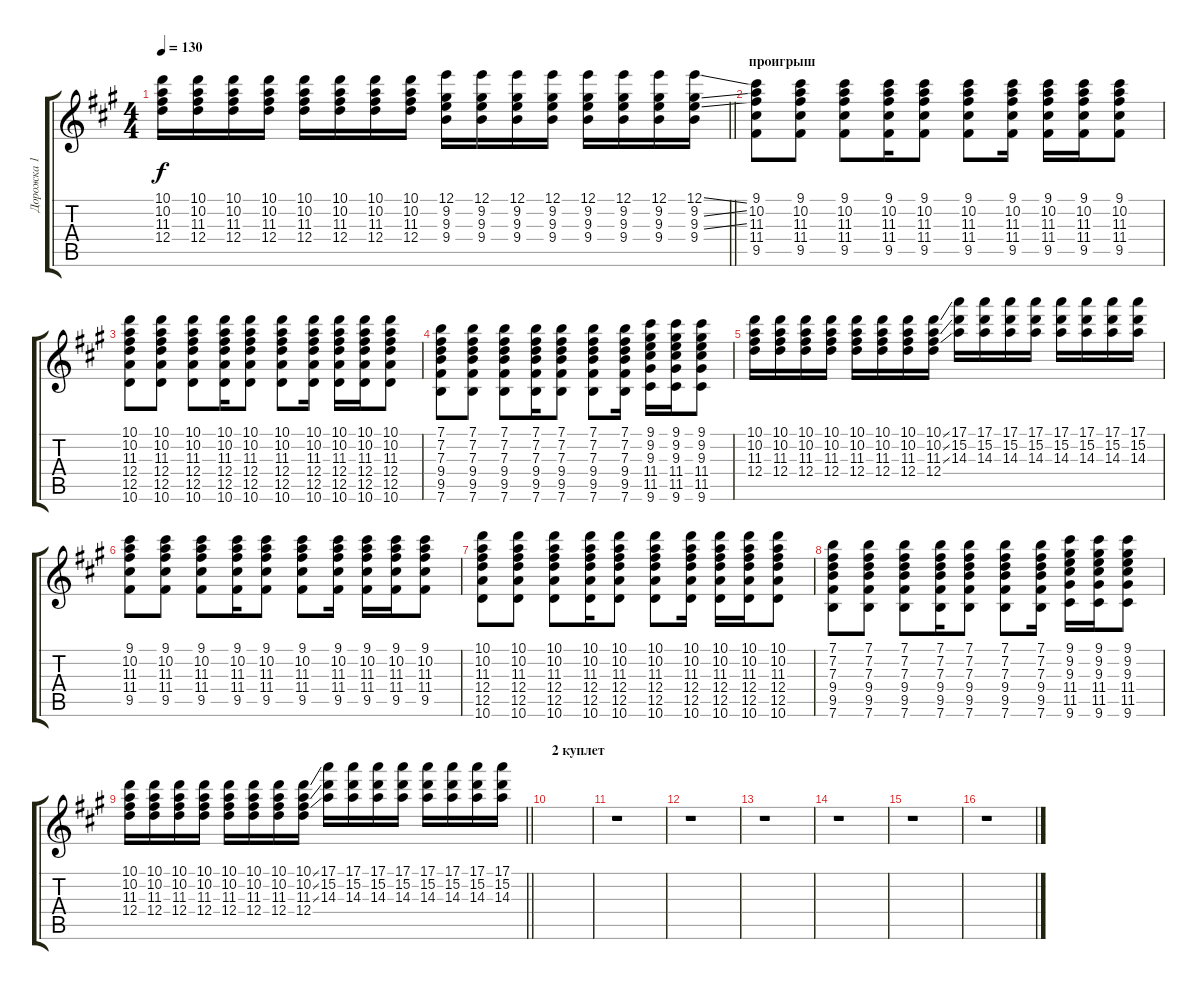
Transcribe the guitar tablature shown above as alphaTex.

\track ("Дорожка 1" "Дорожка 1") {instrument electricguitarmuted}
\staff {score tabs}
\tuning (E4 B3 G3 D3 A2 E2) {hide}
\ts (4 4)
\tempo 130
\clef g2
\barLineRight lightlight
\ks f#minor
(10.1 10.2 11.3 12.4).16{dy f} (10.1 10.2 11.3 12.4).16 (10.1 10.2 11.3 12.4).16 (10.1 10.2 11.3 12.4).16 (10.1 10.2 11.3 12.4).16 (10.1 10.2 11.3 12.4).16 (10.1 10.2 11.3 12.4).16 (10.1 10.2 11.3 12.4).16 (12.1 9.2 9.3 9.4).16 (12.1 9.2 9.3 9.4).16 (12.1 9.2 9.3 9.4).16 (12.1 9.2 9.3 9.4).16 (12.1 9.2 9.3 9.4).16 (12.1 9.2 9.3 9.4).16 (12.1 9.2 9.3 9.4).16 (12.1{ss} 9.2{ss} 9.3{ss} 9.4).16 |
\section ("" "проигрыш")
(9.1 10.2 11.3 11.4 9.5).8{volume 6 instrument electricguitarmuted} (9.1 10.2 11.3 11.4 9.5).8 (9.1 10.2 11.3 11.4 9.5).8 (9.1 10.2 11.3 11.4 9.5).16 (9.1 10.2 11.3 11.4 9.5).8 (9.1 10.2 11.3 11.4 9.5).8 (9.1 10.2 11.3 11.4 9.5).16 (9.1 10.2 11.3 11.4 9.5).16 (9.1 10.2 11.3 11.4 9.5).16 (9.1 10.2 11.3 11.4 9.5).8 |
(10.1 10.2 11.3 12.4 12.5 10.6).8 (10.1 10.2 11.3 12.4 12.5 10.6).8 (10.1 10.2 11.3 12.4 12.5 10.6).8 (10.1 10.2 11.3 12.4 12.5 10.6).16 (10.1 10.2 11.3 12.4 12.5 10.6).8 (10.1 10.2 11.3 12.4 12.5 10.6).8 (10.1 10.2 11.3 12.4 12.5 10.6).16 (10.1 10.2 11.3 12.4 12.5 10.6).16 (10.1 10.2 11.3 12.4 12.5 10.6).16 (10.1 10.2 11.3 12.4 12.5 10.6).8 |
(7.1 7.2 7.3 9.4 9.5 7.6).8 (7.1 7.2 7.3 9.4 9.5 7.6).8 (7.1 7.2 7.3 9.4 9.5 7.6).8 (7.1 7.2 7.3 9.4 9.5 7.6).16 (7.1 7.2 7.3 9.4 9.5 7.6).8 (7.1 7.2 7.3 9.4 9.5 7.6).8 (7.1 7.2 7.3 9.4 9.5 7.6).16 (9.1 9.2 9.3 11.4 11.5 9.6).16 (9.1 9.2 9.3 11.4 11.5 9.6).16 (9.1 9.2 9.3 11.4 11.5 9.6).8 |
(10.1 10.2 11.3 12.4).16 (10.1 10.2 11.3 12.4).16 (10.1 10.2 11.3 12.4).16 (10.1 10.2 11.3 12.4).16 (10.1 10.2 11.3 12.4).16 (10.1 10.2 11.3 12.4).16 (10.1 10.2 11.3 12.4).16 (10.1{ss} 10.2{ss} 11.3{ss} 12.4).16 (17.1 15.2 14.3).16 (17.1 15.2 14.3).16 (17.1 15.2 14.3).16 (17.1 15.2 14.3).16 (17.1 15.2 14.3).16 (17.1 15.2 14.3).16 (17.1 15.2 14.3).16 (17.1 15.2 14.3).16 |
(9.1 10.2 11.3 11.4 9.5).8 (9.1 10.2 11.3 11.4 9.5).8 (9.1 10.2 11.3 11.4 9.5).8 (9.1 10.2 11.3 11.4 9.5).16 (9.1 10.2 11.3 11.4 9.5).8 (9.1 10.2 11.3 11.4 9.5).8 (9.1 10.2 11.3 11.4 9.5).16 (9.1 10.2 11.3 11.4 9.5).16 (9.1 10.2 11.3 11.4 9.5).16 (9.1 10.2 11.3 11.4 9.5).8 |
(10.1 10.2 11.3 12.4 12.5 10.6).8 (10.1 10.2 11.3 12.4 12.5 10.6).8 (10.1 10.2 11.3 12.4 12.5 10.6).8 (10.1 10.2 11.3 12.4 12.5 10.6).16 (10.1 10.2 11.3 12.4 12.5 10.6).8 (10.1 10.2 11.3 12.4 12.5 10.6).8 (10.1 10.2 11.3 12.4 12.5 10.6).16 (10.1 10.2 11.3 12.4 12.5 10.6).16 (10.1 10.2 11.3 12.4 12.5 10.6).16 (10.1 10.2 11.3 12.4 12.5 10.6).8 |
(7.1 7.2 7.3 9.4 9.5 7.6).8 (7.1 7.2 7.3 9.4 9.5 7.6).8 (7.1 7.2 7.3 9.4 9.5 7.6).8 (7.1 7.2 7.3 9.4 9.5 7.6).16 (7.1 7.2 7.3 9.4 9.5 7.6).8 (7.1 7.2 7.3 9.4 9.5 7.6).8 (7.1 7.2 7.3 9.4 9.5 7.6).16 (9.1 9.2 9.3 11.4 11.5 9.6).16 (9.1 9.2 9.3 11.4 11.5 9.6).16 (9.1 9.2 9.3 11.4 11.5 9.6).8 |
\barLineRight lightlight
(10.1 10.2 11.3 12.4).16 (10.1 10.2 11.3 12.4).16 (10.1 10.2 11.3 12.4).16 (10.1 10.2 11.3 12.4).16 (10.1 10.2 11.3 12.4).16 (10.1 10.2 11.3 12.4).16 (10.1 10.2 11.3 12.4).16 (10.1{ss} 10.2{ss} 11.3{ss} 12.4).16 (17.1 15.2 14.3).16 (17.1 15.2 14.3).16 (17.1 15.2 14.3).16 (17.1 15.2 14.3).16 (17.1 15.2 14.3).16 (17.1 15.2 14.3).16 (17.1 15.2 14.3).16 (17.1 15.2 14.3).16 |
\section ("" "2 куплет")
|
r.1 |
r.1 |
r.1 |
r.1 |
r.1 |
r.1
